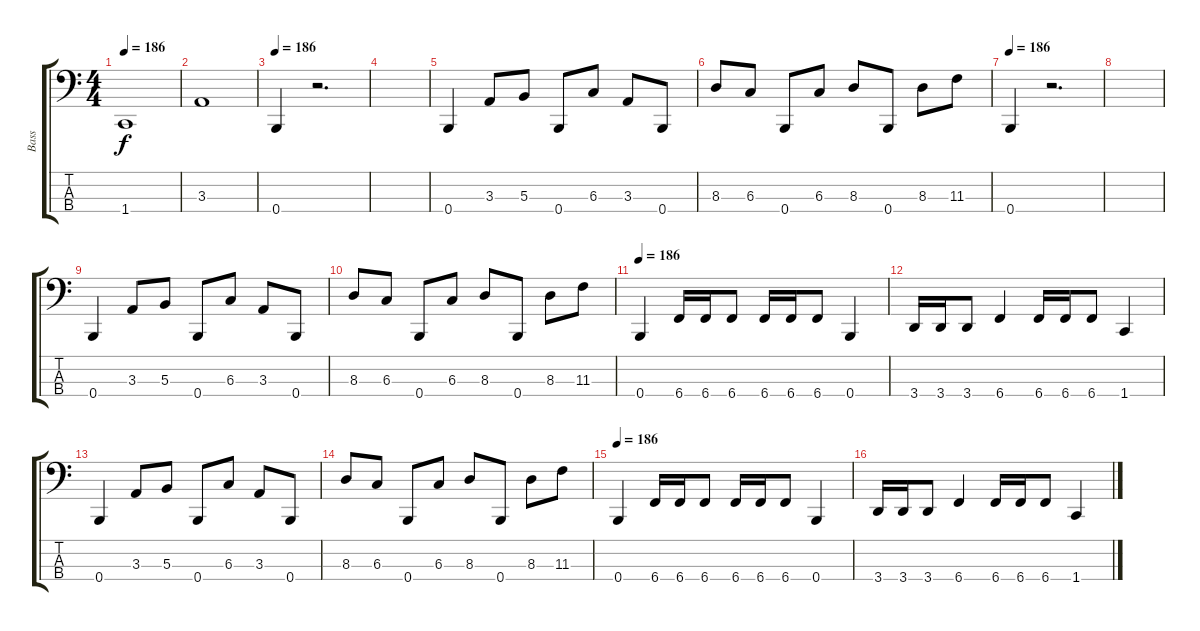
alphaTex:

\track ("Bass" "Bass") {instrument electricbassfinger}
\staff {score tabs}
\tuning (E2 B1 Gb1 B0) {hide}
\ts (4 4)
\tempo 186
\clef f4
\ks c
1.4.1{dy f} |
3.3.1 |
\tempo 186
0.4.4 r.2{d} |
|
0.4.4 3.3.8 5.3.8 0.4.8 6.3.8 3.3.8 0.4.8 |
8.3.8 6.3.8 0.4.8 6.3.8 8.3.8 0.4.8 8.3.8 11.3.8 |
\tempo 186
0.4.4 r.2{d} |
|
0.4.4 3.3.8 5.3.8 0.4.8 6.3.8 3.3.8 0.4.8 |
8.3.8 6.3.8 0.4.8 6.3.8 8.3.8 0.4.8 8.3.8 11.3.8 |
\tempo 186
0.4.4 6.4.16 6.4.16 6.4.8 6.4.16 6.4.16 6.4.8 0.4.4 |
3.4.16 3.4.16 3.4.8 6.4.4 6.4.16 6.4.16 6.4.8 1.4.4 |
0.4.4 3.3.8 5.3.8 0.4.8 6.3.8 3.3.8 0.4.8 |
8.3.8 6.3.8 0.4.8 6.3.8 8.3.8 0.4.8 8.3.8 11.3.8 |
\tempo 186
0.4.4 6.4.16 6.4.16 6.4.8 6.4.16 6.4.16 6.4.8 0.4.4 |
3.4.16 3.4.16 3.4.8 6.4.4 6.4.16 6.4.16 6.4.8 1.4.4
